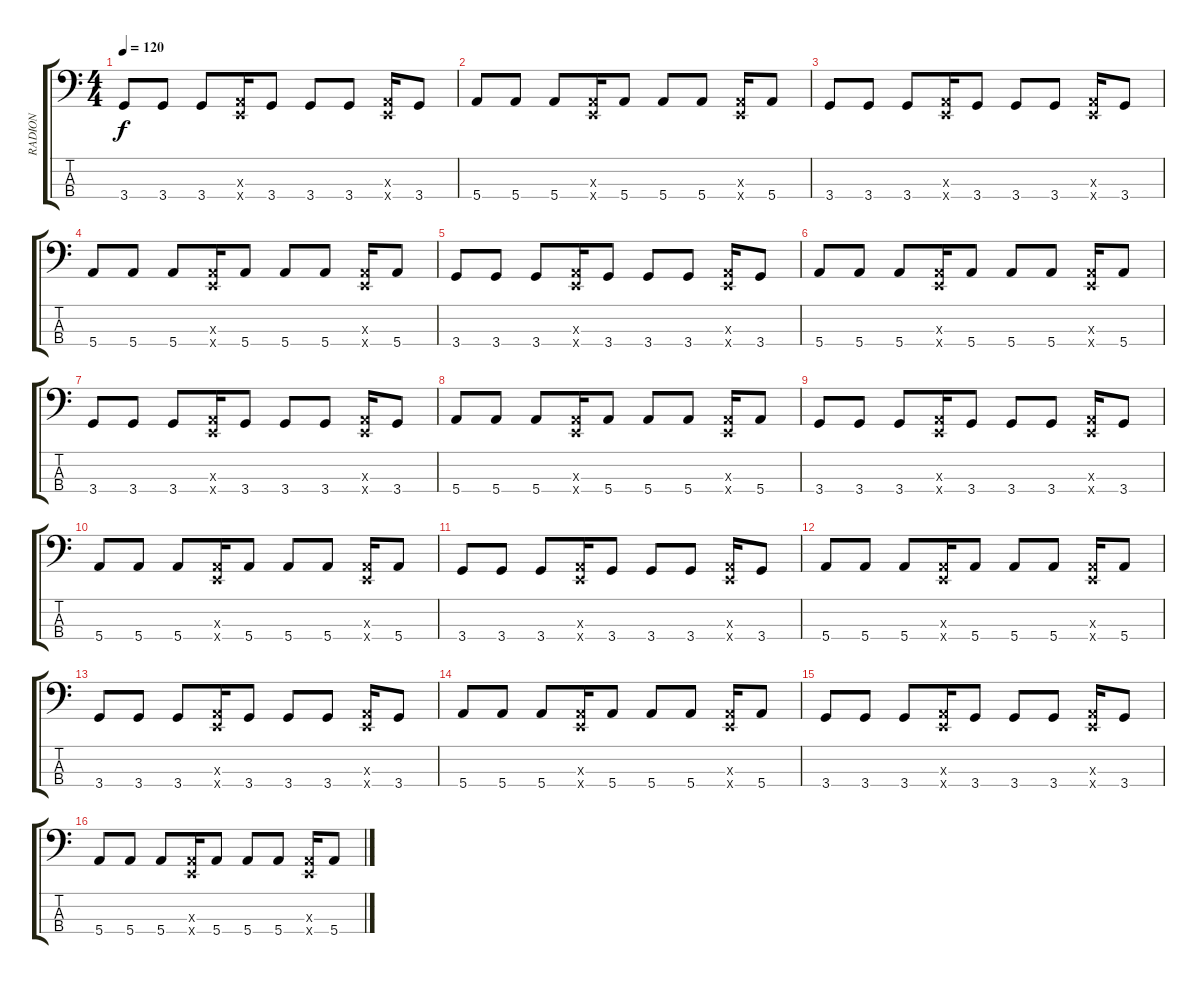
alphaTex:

\track ("RADION" "RADION") {instrument electricbassfinger}
\staff {score tabs}
\tuning (G2 D2 A1 E1) {hide}
\ts (4 4)
\tempo 120
\clef f4
\ks c
3.4.8{dy f} 3.4.8 3.4.8 (0.3{x} 0.4{x}).16 3.4.8 3.4.8 3.4.8 (0.3{x} 0.4{x}).16 3.4.8 |
5.4.8 5.4.8 5.4.8 (0.3{x} 0.4{x}).16 5.4.8 5.4.8 5.4.8 (0.3{x} 0.4{x}).16 5.4.8 |
3.4.8 3.4.8 3.4.8 (0.3{x} 0.4{x}).16 3.4.8 3.4.8 3.4.8 (0.3{x} 0.4{x}).16 3.4.8 |
5.4.8 5.4.8 5.4.8 (0.3{x} 0.4{x}).16 5.4.8 5.4.8 5.4.8 (0.3{x} 0.4{x}).16 5.4.8 |
3.4.8 3.4.8 3.4.8 (0.3{x} 0.4{x}).16 3.4.8 3.4.8 3.4.8 (0.3{x} 0.4{x}).16 3.4.8 |
5.4.8 5.4.8 5.4.8 (0.3{x} 0.4{x}).16 5.4.8 5.4.8 5.4.8 (0.3{x} 0.4{x}).16 5.4.8 |
3.4.8 3.4.8 3.4.8 (0.3{x} 0.4{x}).16 3.4.8 3.4.8 3.4.8 (0.3{x} 0.4{x}).16 3.4.8 |
5.4.8 5.4.8 5.4.8 (0.3{x} 0.4{x}).16 5.4.8 5.4.8 5.4.8 (0.3{x} 0.4{x}).16 5.4.8 |
3.4.8 3.4.8 3.4.8 (0.3{x} 0.4{x}).16 3.4.8 3.4.8 3.4.8 (0.3{x} 0.4{x}).16 3.4.8 |
5.4.8 5.4.8 5.4.8 (0.3{x} 0.4{x}).16 5.4.8 5.4.8 5.4.8 (0.3{x} 0.4{x}).16 5.4.8 |
3.4.8 3.4.8 3.4.8 (0.3{x} 0.4{x}).16 3.4.8 3.4.8 3.4.8 (0.3{x} 0.4{x}).16 3.4.8 |
5.4.8 5.4.8 5.4.8 (0.3{x} 0.4{x}).16 5.4.8 5.4.8 5.4.8 (0.3{x} 0.4{x}).16 5.4.8 |
3.4.8 3.4.8 3.4.8 (0.3{x} 0.4{x}).16 3.4.8 3.4.8 3.4.8 (0.3{x} 0.4{x}).16 3.4.8 |
5.4.8 5.4.8 5.4.8 (0.3{x} 0.4{x}).16 5.4.8 5.4.8 5.4.8 (0.3{x} 0.4{x}).16 5.4.8 |
3.4.8 3.4.8 3.4.8 (0.3{x} 0.4{x}).16 3.4.8 3.4.8 3.4.8 (0.3{x} 0.4{x}).16 3.4.8 |
5.4.8 5.4.8 5.4.8 (0.3{x} 0.4{x}).16 5.4.8 5.4.8 5.4.8 (0.3{x} 0.4{x}).16 5.4.8
